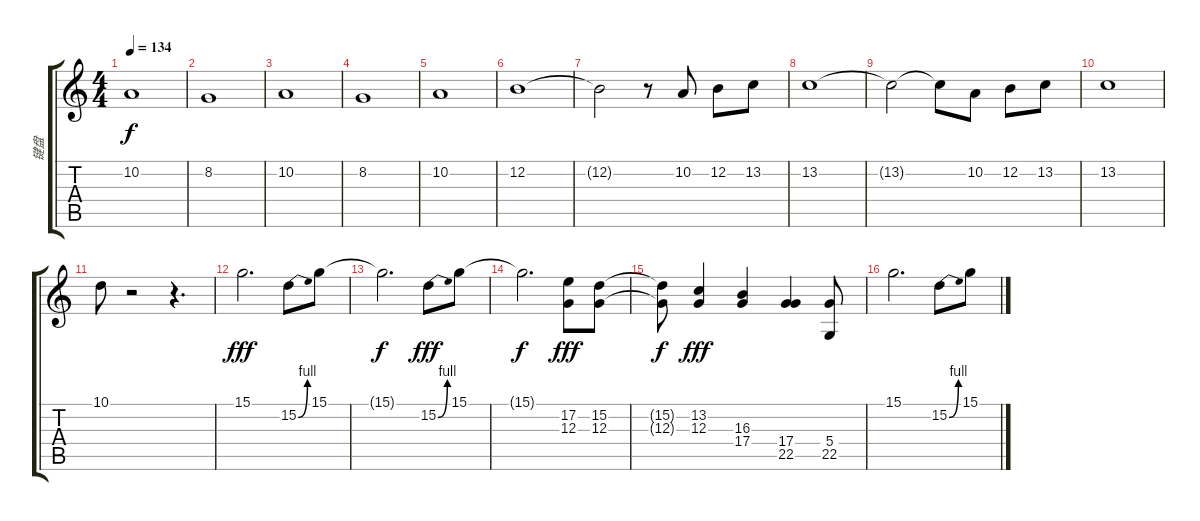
\track ("键盘" "键盘") {instrument lead2sawtooth}
\staff {score tabs}
\tuning (E4 B3 G3 D3 A2 E2) {hide}
\ts (4 4)
\tempo 134
\clef g2
\ks c
10.2.1{dy f} |
8.2.1 |
10.2.1 |
8.2.1 |
10.2.1 |
12.2.1 |
12.2{t}.2 r.8 10.2.8 12.2.8 13.2.8 |
13.2.1 |
13.2{t}.2 13.2{t}.8 10.2.8 12.2.8 13.2.8 |
13.2.1 |
10.1.8 r.2 r.4{d} |
15.1.2{d dy fff} 15.2{be (bend 0 0 60 4)}.8 15.1.8 |
15.1{t}.2{d dy f} 15.2{be (bend 0 0 60 4)}.8{dy fff} 15.1.8 |
15.1{t}.2{d dy f} (17.2 12.3).8{dy fff} (15.2 12.3).8 |
(15.2{t} 12.3{t}).8{dy f} (13.2 12.3).4{dy fff} (16.3 17.4).4 (17.4 22.5).4 (5.4 22.5).8 |
15.1.2{d} 15.2{be (bend 0 0 60 4)}.8 15.1.8
